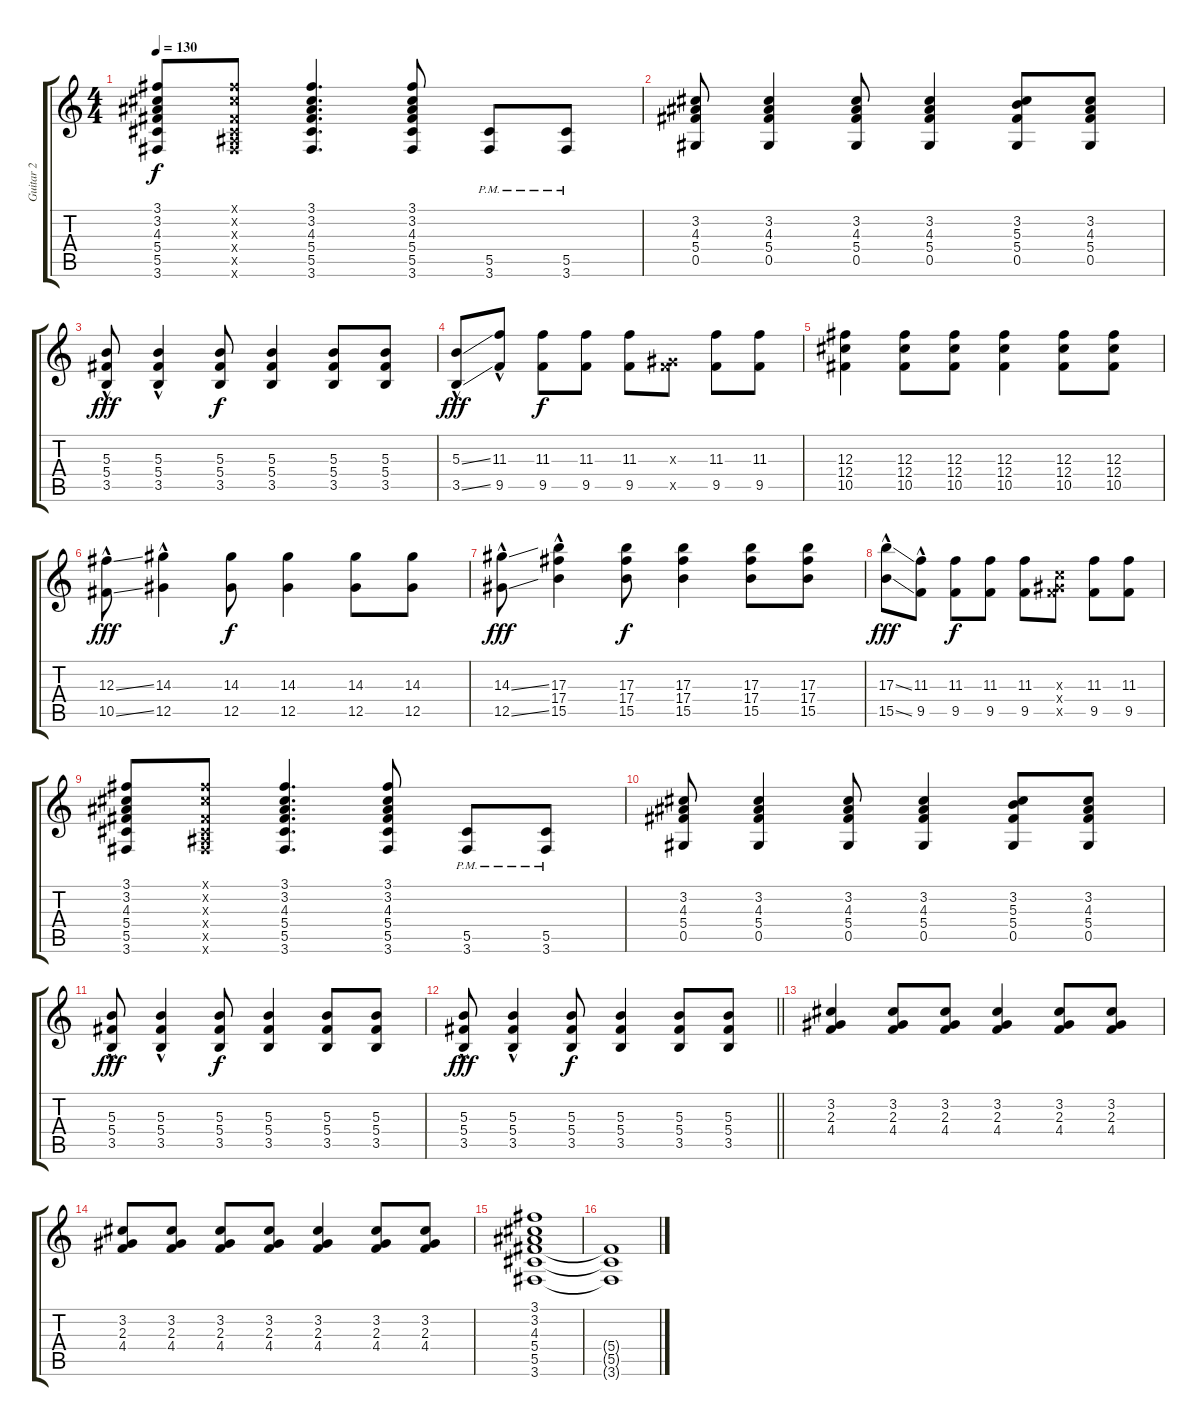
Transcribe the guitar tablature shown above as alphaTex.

\track ("Guitar 2" "Guitar 2") {instrument electricguitarclean}
\staff {score tabs}
\tuning (Eb4 Bb3 Gb3 Db3 Ab2 Eb2) {hide}
\ts (4 4)
\tempo 130
\clef g2
\ks c
(3.1 3.2 4.3 5.4 5.5 3.6).8{dy f} (3.1{x} 3.2{x} 0.3{x} 0.4{x} 2.5{x} 3.6{x}).8 (3.1 3.2 4.3 5.4 5.5 3.6).4{d} (3.1 3.2 4.3 5.4 5.5 3.6).8 (5.5{pm} 3.6{pm}).8 (5.5{pm} 3.6{pm}).8 |
(3.2 4.3 5.4 0.5).8 (3.2 4.3 5.4 0.5).4 (3.2 4.3 5.4 0.5).8 (3.2 4.3 5.4 0.5).4 (3.2 5.3 5.4 0.5).8 (3.2 4.3 5.4 0.5).8 |
(5.3{hac} 5.4 3.5).8{dy fff} (5.3{hac} 5.4 3.5).4 (5.3 5.4 3.5).8{dy f} (5.3 5.4 3.5).4 (5.3 5.4 3.5).8 (5.3 5.4 3.5).8 |
(5.3{ss hac} 3.5{ss}).8{dy fff} (11.3{hac} 9.5).8 (11.3 9.5).8{dy f} (11.3 9.5).8 (11.3 9.5).8 (2.3{x} 9.5{x}).8 (11.3 9.5).8 (11.3 9.5).8 |
(12.3 12.4 10.5).4 (12.3 12.4 10.5).8 (12.3 12.4 10.5).8 (12.3 12.4 10.5).4 (12.3 12.4 10.5).8 (12.3 12.4 10.5).8 |
(12.3{ss hac} 10.5{ss}).8{dy fff} (14.3{hac} 12.5).4 (14.3 12.5).8{dy f} (14.3 12.5).4 (14.3 12.5).8 (14.3 12.5).8 |
(14.3{ss hac} 12.5{ss}).8{dy fff} (17.3{hac} 17.4 15.5).4 (17.3 17.4 15.5).8{dy f} (17.3 17.4 15.5).4 (17.3 17.4 15.5).8 (17.3 17.4 15.5).8 |
(17.3{ss hac} 15.5{ss}).8{dy fff} (11.3{hac} 9.5).8 (11.3 9.5).8{dy f} (11.3 9.5).8 (11.3 9.5).8 (2.3{x} 11.4{x} 9.5{x}).8 (11.3 9.5).8 (11.3 9.5).8 |
(3.1 3.2 4.3 5.4 5.5 3.6).8 (3.1{x} 3.2{x} 0.3{x} 0.4{x} 2.5{x} 3.6{x}).8 (3.1 3.2 4.3 5.4 5.5 3.6).4{d} (3.1 3.2 4.3 5.4 5.5 3.6).8 (5.5{pm} 3.6{pm}).8 (5.5{pm} 3.6{pm}).8 |
(3.2 4.3 5.4 0.5).8 (3.2 4.3 5.4 0.5).4 (3.2 4.3 5.4 0.5).8 (3.2 4.3 5.4 0.5).4 (3.2 5.3 5.4 0.5).8 (3.2 4.3 5.4 0.5).8 |
(5.3{hac} 5.4 3.5).8{dy fff} (5.3{hac} 5.4 3.5).4 (5.3 5.4 3.5).8{dy f} (5.3 5.4 3.5).4 (5.3 5.4 3.5).8 (5.3 5.4 3.5).8 |
\barLineRight lightlight
(5.3{hac} 5.4 3.5).8{dy fff} (5.3{hac} 5.4 3.5).4 (5.3 5.4 3.5).8{dy f} (5.3 5.4 3.5).4 (5.3 5.4 3.5).8 (5.3 5.4 3.5).8 |
(3.2 2.3 4.4).4 (3.2 2.3 4.4).8 (3.2 2.3 4.4).8 (3.2 2.3 4.4).4 (3.2 2.3 4.4).8 (3.2 2.3 4.4).8 |
(3.2 2.3 4.4).8 (3.2 2.3 4.4).8 (3.2 2.3 4.4).8 (3.2 2.3 4.4).8 (3.2 2.3 4.4).4 (3.2 2.3 4.4).8 (3.2 2.3 4.4).8 |
(3.1 3.2 4.3 5.4 5.5 3.6).1 |
(5.4{t} 5.5{t} 3.6{t}).1
